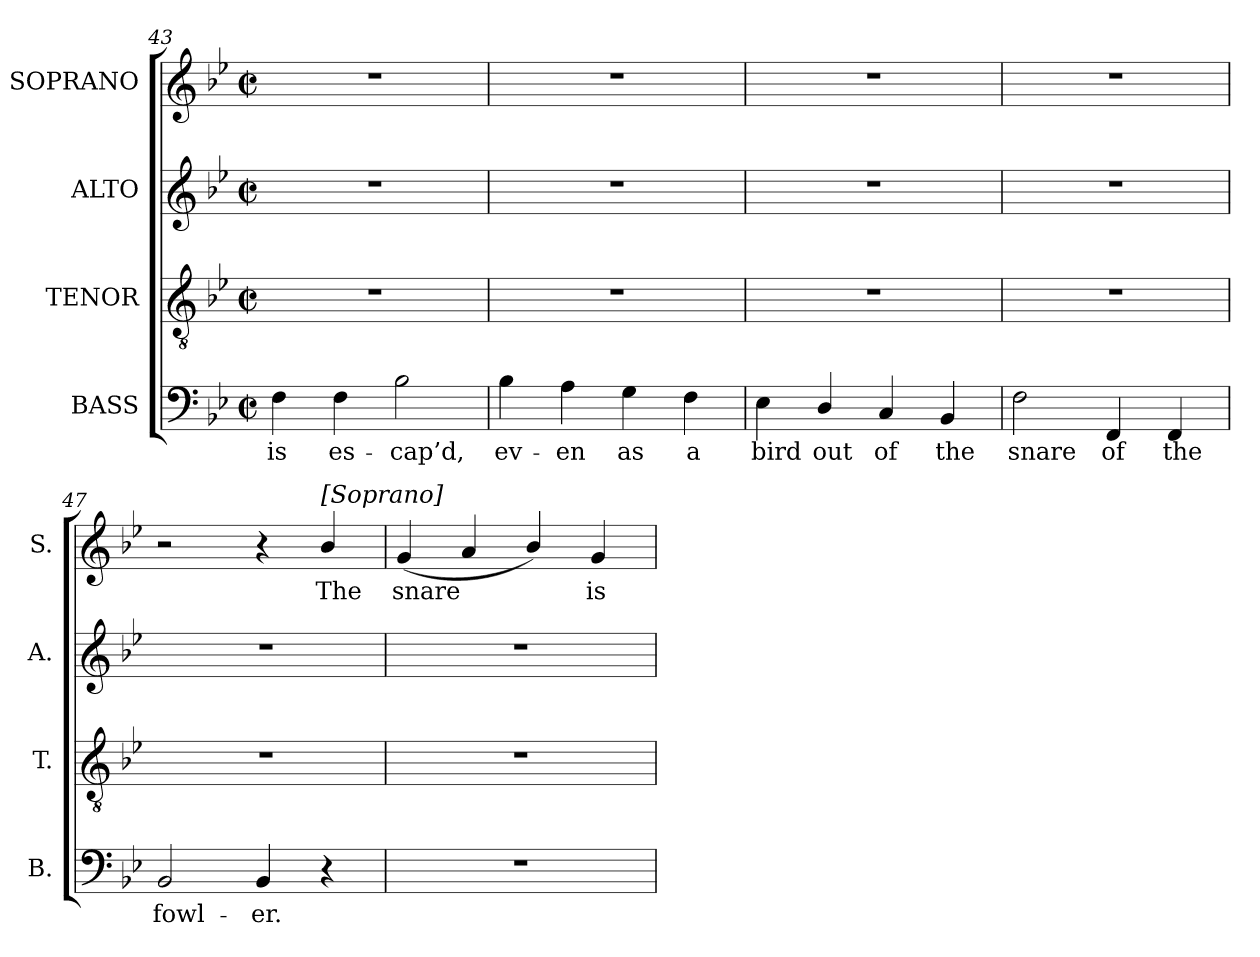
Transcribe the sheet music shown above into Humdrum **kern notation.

**kern	**text	**kern	**kern	**kern	**text
*part4	*part4	*part3	*part2	*part1	*part1
*staff4	*staff4	*staff3	*staff2	*staff1	*staff1
*I"BASS	*	*I"TENOR	*I"ALTO	*I"SOPRANO	*
*I'B.	*	*I'T.	*I'A.	*I'S.	*
!!LO:LB:g=z
*clefF4	*	*clefGv2	*clefG2	*clefG2	*
*	*	*ITrd7c12	*	*	*
*k[b-e-]	*	*k[b-e-]	*k[b-e-]	*k[b-e-]	*
*g:	*	*g:	*g:	*g:	*
*M2/2	*	*M2/2	*M2/2	*M2/2	*
*met(c|)	*	*met(c|)	*met(c|)	*met(c|)	*
=43	=43	=43	=43	=43	=43
!	!LO:LY:b:color=#000000	!	!	!	!
4Fi\	is	1r	1r	1r	.
!	!LO:LY:b:color=#000000	!	!	!	!
4Fi\	es-	.	.	.	.
!	!LO:LY:b:color=#000000	!	!	!	!
2B-i\	-cap’d,	.	.	.	.
=44	=44	=44	=44	=44	=44
!	!LO:LY:b:color=#000000	!	!	!	!
4B-i\	ev-	1r	1r	1r	.
!	!LO:LY:b:color=#000000	!	!	!	!
4Ai\	-en	.	.	.	.
!	!LO:LY:b:color=#000000	!	!	!	!
4Gi\	as	.	.	.	.
!	!LO:LY:b:color=#000000	!	!	!	!
4Fi\	a	.	.	.	.
=45	=45	=45	=45	=45	=45
!	!LO:LY:b:color=#000000	!	!	!	!
4E-i\	bird	1r	1r	1r	.
!	!LO:LY:b:color=#000000	!	!	!	!
4Di/	out	.	.	.	.
!	!LO:LY:b:color=#000000	!	!	!	!
4Ci/	of	.	.	.	.
!	!LO:LY:b:color=#000000	!	!	!	!
4BB-i/	the	.	.	.	.
=46	=46	=46	=46	=46	=46
!	!LO:LY:b:color=#000000	!	!	!	!
2Fi\	snare	1r	1r	1r	.
!	!LO:LY:b:color=#000000	!	!	!	!
4FFi/	of	.	.	.	.
!	!LO:LY:b:color=#000000	!	!	!	!
4FFi/	the	.	.	.	.
=47	=47	=47	=47	=47	=47
!	!LO:LY:b:color=#000000	!	!	!	!
2BB-i/	fowl-	1r	1r	2r	.
!	!LO:LY:b:color=#000000	!	!	!	!
4BB-i/	-er.	.	.	4r	.
!	!	!	!	!LO:TX:a:t=[Soprano]	!
!	!	!	!	!	!LO:LY:b:color=#000000
4r	.	.	.	4b-i/	The
=48	=48	=48	=48	=48	=48
!	!	!	!	!	!LO:LY:b:color=#000000
1r	.	1r	1r	(4gi/	snare
.	.	.	.	4ai/	.
.	.	.	.	4b-i/)	.
!	!	!	!	!	!LO:LY:b:color=#000000
.	.	.	.	4gi/	is
=	=	=	=	=	=
*-	*-	*-	*-	*-	*-
